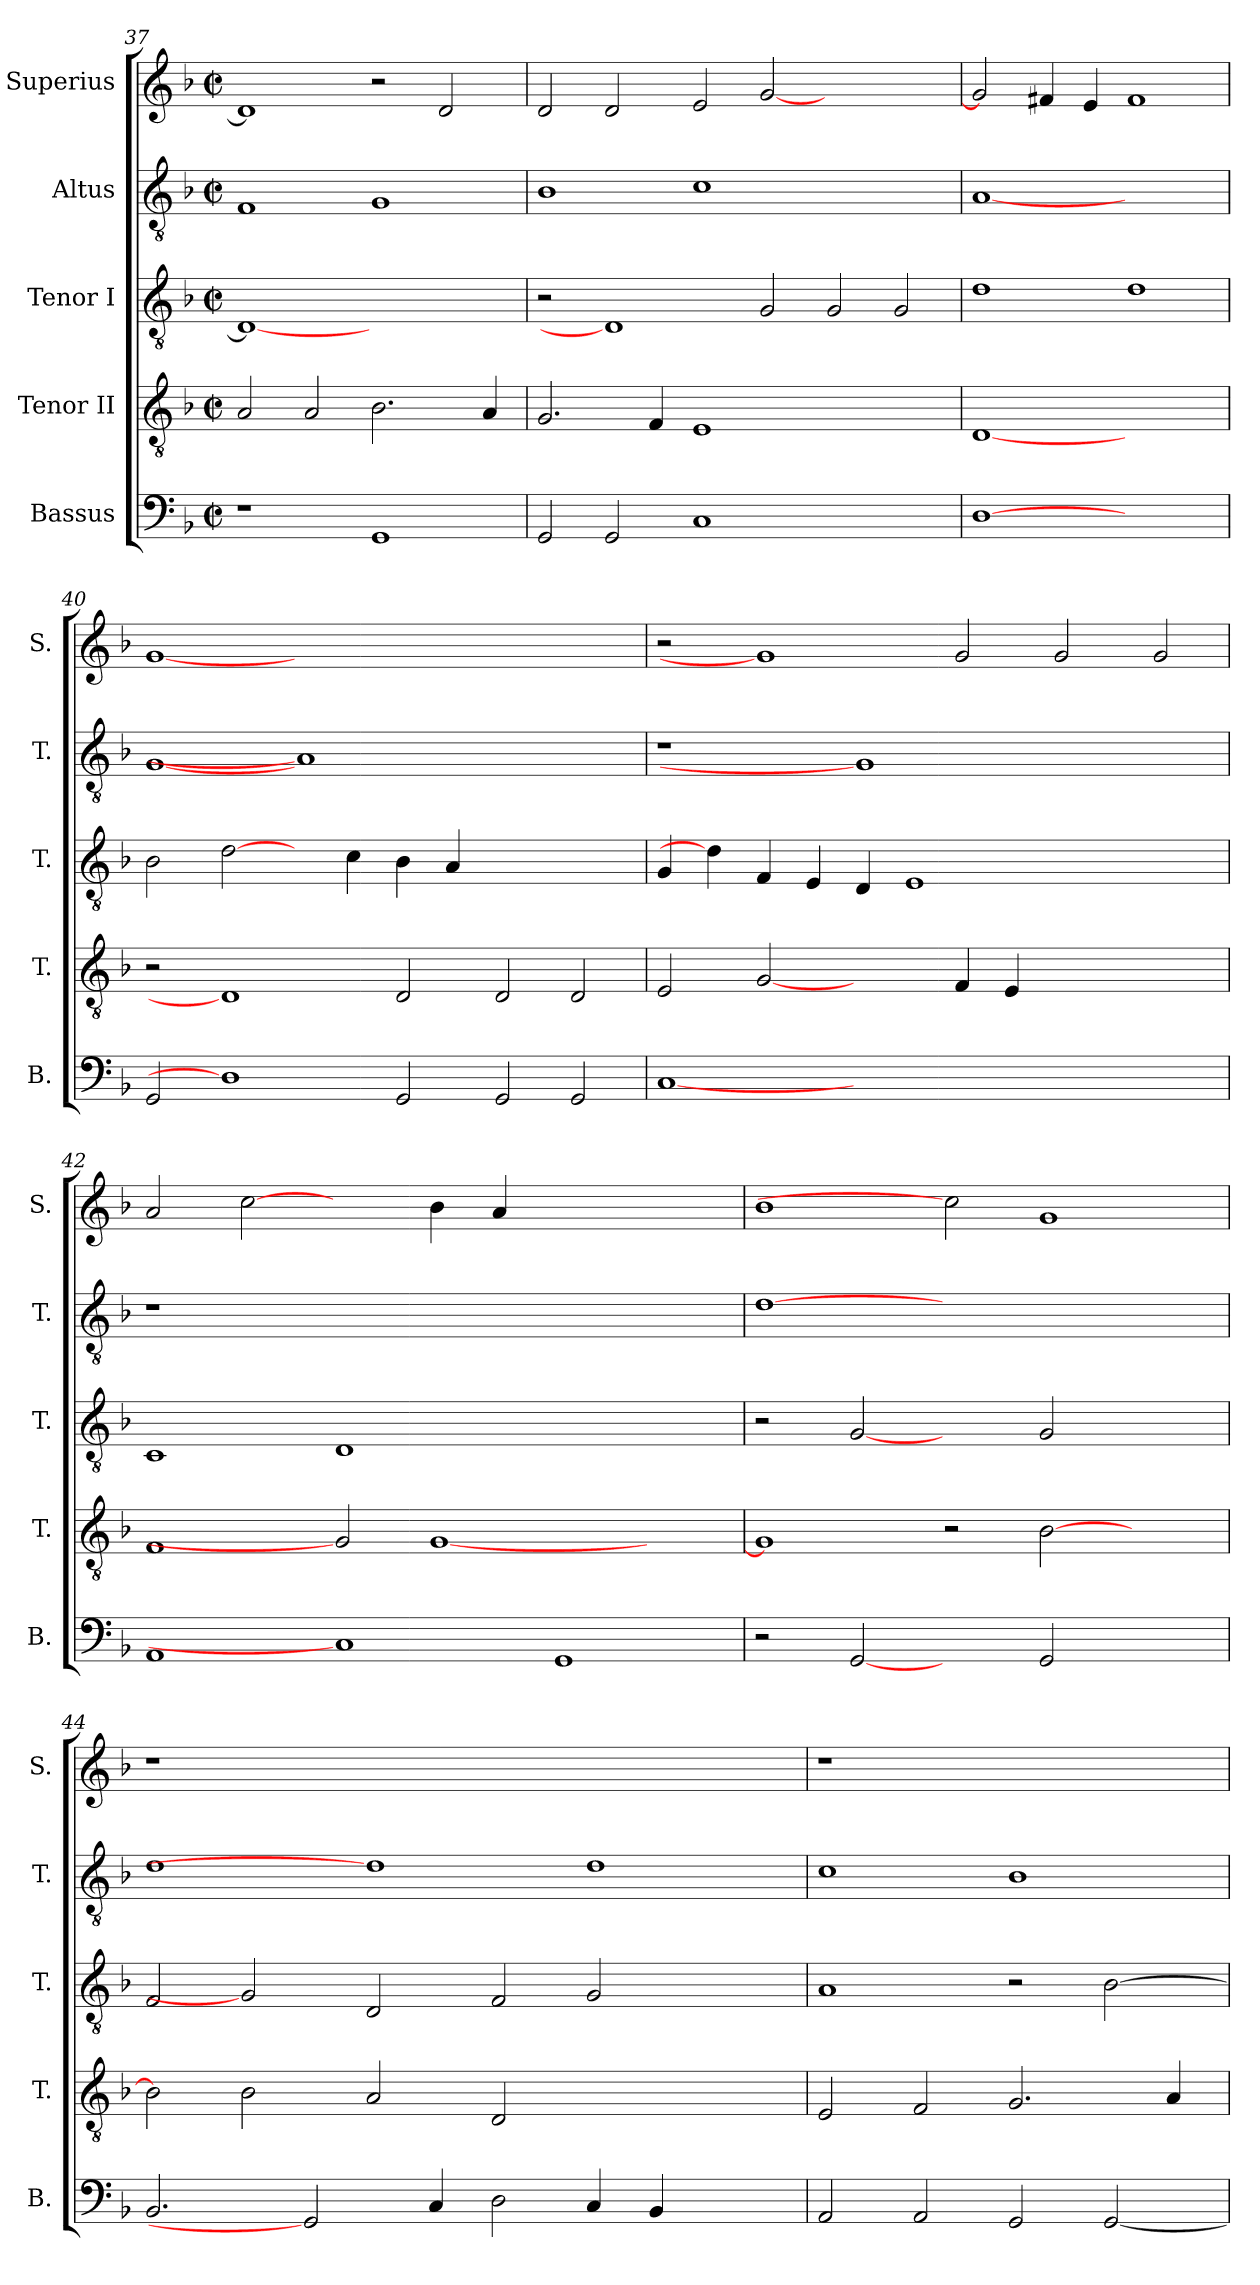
**kern	**kern	**kern	**kern	**kern
*part5	*part4	*part3	*part2	*part1
*staff5	*staff4	*staff3	*staff2	*staff1
*I"Bassus	*I"Tenor II	*I"Tenor I	*I"Altus	*I"Superius
*I'B.	*I'T.	*I'T.	*I'T.	*I'S.
*clefF4	*clefGv2	*clefGv2	*clefGv2	*clefG2
*	*ITrd7c12	*ITrd7c12	*ITrd7c12	*
*k[b-]	*k[b-]	*k[b-]	*k[b-]	*k[b-]
*F:	*F:	*F:	*F:	*F:
*M2/2	*M2/2	*M2/2	*M2/2	*M2/2
*met(c|)	*met(c|)	*met(c|)	*met(c|)	*met(c|)
=37	=37	=37	=37	=37
1r	2AAi/	1DDi_<	1FFi	1di]
.	2AAi/	.	.	.
1GGi	2.BB-i\	1ryy	1GGi	2r
.	.	.	.	2di/
.	4AAi/	.	.	.
=38	=38	=38	=38	=38
2GGi/	2.GGi/	2r	1BB-i	2di/
2GGi/	.	1DDi]	.	2di/
.	4FFi/	.	.	.
1Ci	1EEi	.	1Ci	2ei/
.	.	2GGi/	.	[<2gi/
1ryy	1ryy	2GGi/	1ryy	1ryy
.	.	2GGi/	.	.
=39	=39	=39	=39	=39
[1Di	[1DDi	1Di	[1AAi	2gi/]
.	.	.	.	4f#Xi/
.	.	.	.	4ei/
1ryy	1ryy	1Di	1ryy	1f#i
=40	=40	=40	=40	=40
2GGi/	2r	2BB-i\	[1GGi	[1gi
1Di]	1DDi]	[2Di\	.	.
.	.	4ryy	1AAi]	0ryy
.	.	4Ci\	.	.
2GGi/	2DDi/	4BB-i\	.	.
.	.	4AAi/	.	.
2GGi/	2DDi/	1ryy	1ryy	.
2GGi/	2DDi/	.	.	.
!!LO:PB:g=z
=41	=41	=41	=41	=41
!	!	!	!LO:N:vis=1	!
[1Ci	2EEi/	4GGi/	1r	2r
.	.	4Di\]	.	.
.	[2GGi	4FFi/	.	1gi]
.	.	4EEi/	.	.
0ryy	2ryy	4DDi/	1GGi]	.
.	.	1EEi	.	.
.	4FFi/	.	.	2gi/
.	4EEi/	.	.	.
.	1ryy	.	1ryy	2gi/
.	.	2.ryy	.	.
.	.	.	.	2gi/
=42	=42	=42	=42	=42
!	!	!	!LO:N:vis=1	!
1AAi	1FFi	1CCi	1r	2ai/
.	.	.	.	[2cci
1Ci]	2GGi]	1DDi	0ryy	2ryy
.	[<1GGi	.	.	4b-i\
.	.	.	.	4ai/
1GGi	.	1ryy	.	1ryy
.	2ryy	.	.	.
=43	=43	=43	=43	=43
2r	1GGi]	2r	[1Di	1b-i
[2GGi	.	[2GGi	.	.
2ryy	2r	2ryy	1.ryy	2cci]
2GGi/	[>2BB-i\	2GGi/	.	1gi
2ryy	2ryy	2ryy	.	.
=44	=44	=44	=44	=44
!	!	!	!	!LO:N:vis=1
2.BB-i/	2BB-i\]	2FFi/	1Di	1r
.	2BB-i\	2GGi]	.	.
2GGi]	.	.	.	.
.	2AAi/	2DDi/	1Di]	0ryy
4Ci/	.	.	.	.
2Di\	2DDi/	2FFi/	.	.
4Ci/	1ryy	2GGi/	1Di	.
4BB-i/	.	.	.	.
2ryy	.	2ryy	.	.
=45	=45	=45	=45	=45
!	!	!	!	!LO:N:vis=1
2AAi/	2EEi/	1AAi	1Ci	1r
2AAi/	2FFi/	.	.	.
2GGi/	2.GGi/	2r	1BB-i	1ryy
[<2GGi/	.	[>2BB-i\	.	.
.	4AAi/	.	.	.
=	=	=	=	=
*-	*-	*-	*-	*-
